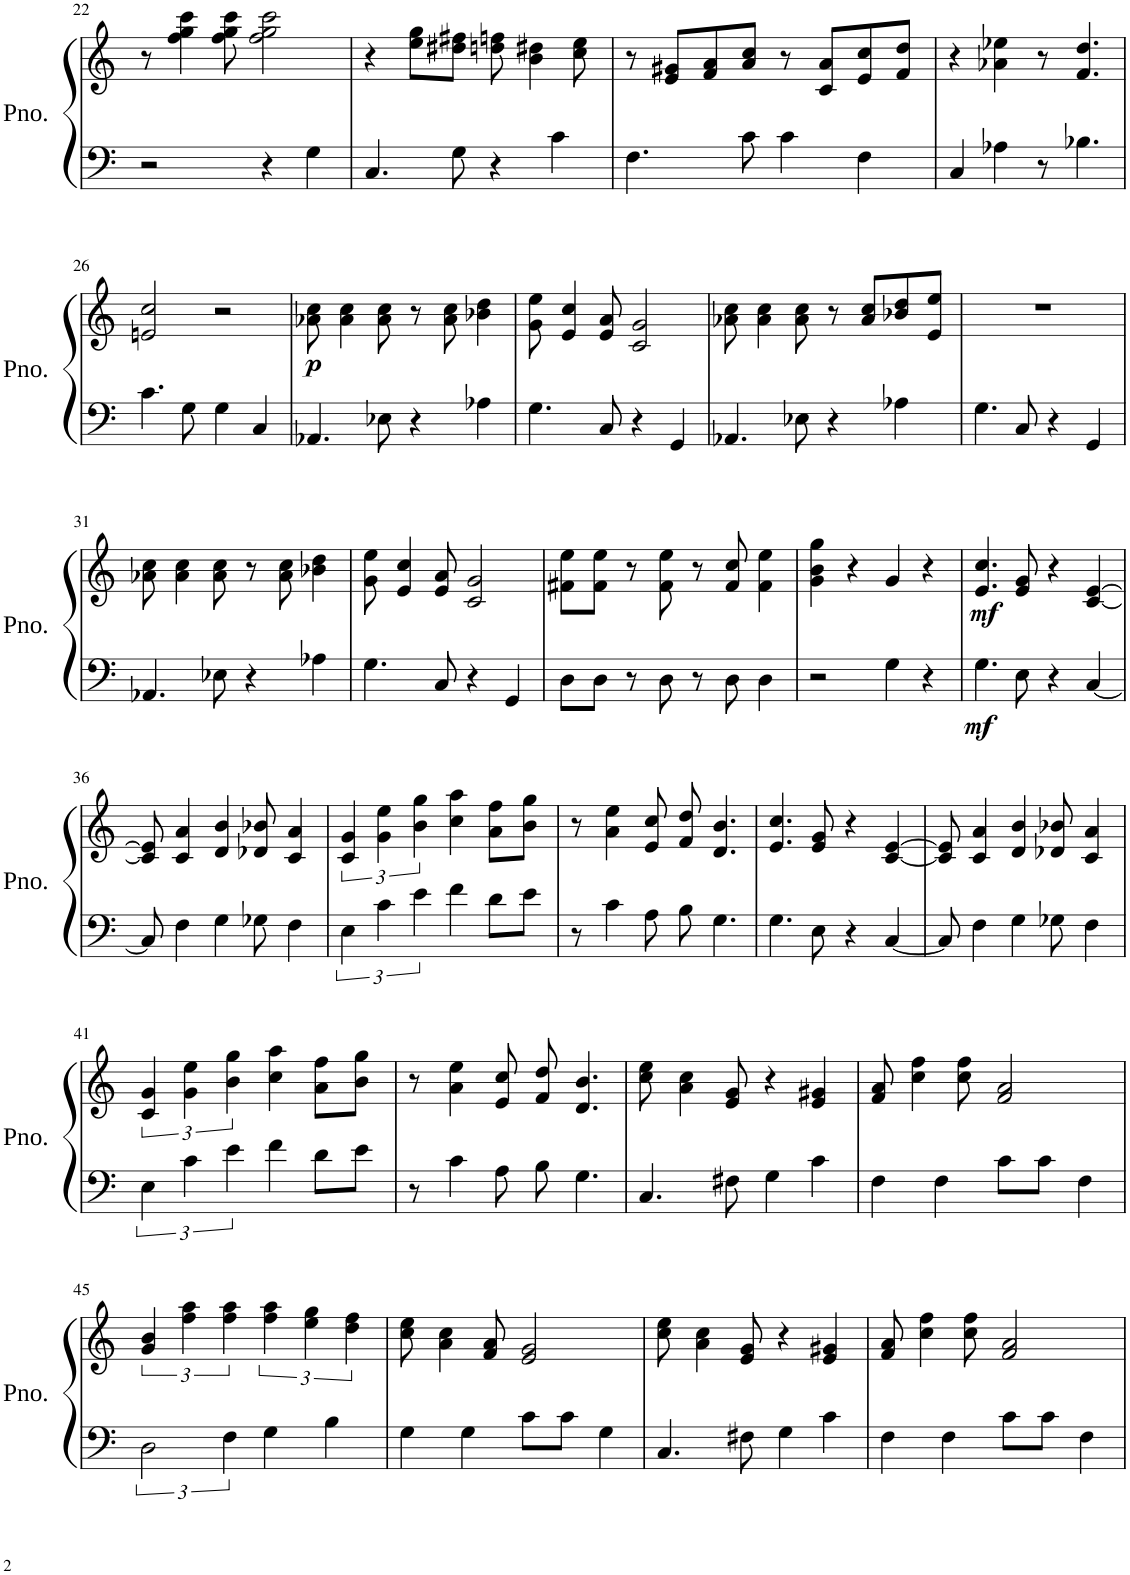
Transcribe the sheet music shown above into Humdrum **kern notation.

**kern	**kern	**dynam
*part1	*part1	*part1
*staff2	*staff1	*staff1/2
*I"Piano	*	*
*I'Pno.	*	*
!!LO:PB:g=z
*clefF4	*clefG2	*
*k[]	*k[]	*
*M4/4	*M4/4	*
=22	=22	=22
2r	8r	.
.	4ff\ 4gg\ 4ccc\	.
.	8ff\ 8gg\ 8ccc\	.
4r	2ff\ 2gg\ 2ccc\	.
4G\	.	.
=23	=23	=23
4.C/	4r	.
.	8ee\ 8gg\L	.
8G\	8dd#X\ 8ff#X\J	.
4r	8ddn\ 8ffn\	.
.	4b\ 4dd#X\	.
4c\	.	.
.	8cc\ 8ee\	.
=24	=24	=24
4.F\	8r	.
.	8e/ 8g#X/L	.
.	8f/ 8a/	.
8c\	8a/ 8cc/J	.
4c\	8r	.
.	8c/ 8a/L	.
4F\	8e/ 8cc/	.
.	8f/ 8dd/J	.
=25	=25	=25
4C/	4r	.
4A-X\	4a-X\ 4ee-X\	.
8r	8r	.
4.B-X\	4.f/ 4.dd/	.
!!LO:LB:g=z
=26	=26	=26
4.c\	2en/ 2cc/	.
8G\	.	.
4G\	2r	.
4C/	.	.
=27	=27	=27
!	!	!LO:DY:b
4.AA-X/	8a-X\ 8cc\	p
.	4a-\ 4cc\	.
8E-X\	8a-\ 8cc\	.
4r	8r	.
.	8a-\ 8cc\	.
4A-X\	4b-X\ 4dd\	.
=28	=28	=28
4.G\	8g\ 8ee\	.
.	4e/ 4cc/	.
8C/	8e/ 8a/	.
4r	2c/ 2g/	.
4GG/	.	.
=29	=29	=29
4.AA-X/	8a-X\ 8cc\	.
.	4a-\ 4cc\	.
8E-X\	8a-\ 8cc\	.
4r	8r	.
.	8a-/ 8cc/L	.
4A-X\	8b-X/ 8dd/	.
.	8e/ 8ee/J	.
=30	=30	=30
4.G\	1r	.
8C/	.	.
4r	.	.
4GG/	.	.
!!LO:LB:g=z
=31	=31	=31
4.AA-X/	8a-X\ 8cc\	.
.	4a-\ 4cc\	.
8E-X\	8a-\ 8cc\	.
4r	8r	.
.	8a-\ 8cc\	.
4A-X\	4b-X\ 4dd\	.
=32	=32	=32
4.G\	8g\ 8ee\	.
.	4e/ 4cc/	.
8C/	8e/ 8a/	.
4r	2c/ 2g/	.
4GG/	.	.
=33	=33	=33
8D\L	8f#X\ 8ee\L	.
8D\J	8f#\ 8ee\J	.
8r	8r	.
8D\	8f#\ 8ee\	.
8r	8r	.
8D\	8f#/ 8cc/	.
4D\	4f#\ 4ee\	.
=34	=34	=34
2r	4g\ 4b\ 4gg\	.
.	4r	.
4G\	4g/	.
4r	4r	.
=35	=35	=35
!	!	!LO:DY:b=2
!	!	!LO:DY:n=1:b
4.G\	4.e/ 4.cc/	mf mf
8E\	8e/ 8g/	.
4r	4r	.
[4C/	[4c/ [4e/	.
!!LO:LB:g=z
=36	=36	=36
8C/]	8c/] 8e/]	.
4F\	4c/ 4a/	.
4G\	4d/ 4b/	.
8G-X\	8d-X/ 8b-X/	.
4F\	4c/ 4a/	.
=37	=37	=37
6E\	6c/ 6g/	.
6c\	6g\ 6ee\	.
6e\	6b\ 6gg\	.
4f\	4cc\ 4aa\	.
8d\L	8a\ 8ff\L	.
8e\J	8b\ 8gg\J	.
=38	=38	=38
8r	8r	.
4c\	4a\ 4ee\	.
8A\	8e/ 8cc/	.
8B\	8f/ 8dd/	.
4.G\	4.d/ 4.b/	.
=39	=39	=39
4.G\	4.e/ 4.cc/	.
8E\	8e/ 8g/	.
4r	4r	.
[4C/	[4c/ [4e/	.
=40	=40	=40
8C/]	8c/] 8e/]	.
4F\	4c/ 4a/	.
4G\	4d/ 4b/	.
8G-X\	8d-X/ 8b-X/	.
4F\	4c/ 4a/	.
!!LO:LB:g=z
=41	=41	=41
6E\	6c/ 6g/	.
6c\	6g\ 6ee\	.
6e\	6b\ 6gg\	.
4f\	4cc\ 4aa\	.
8d\L	8a\ 8ff\L	.
8e\J	8b\ 8gg\J	.
=42	=42	=42
8r	8r	.
4c\	4a\ 4ee\	.
8A\	8e/ 8cc/	.
8B\	8f/ 8dd/	.
4.G\	4.d/ 4.b/	.
=43	=43	=43
4.C/	8cc\ 8ee\	.
.	4a\ 4cc\	.
8F#X\	8e/ 8g/	.
4G\	4r	.
4c\	4e/ 4g#X/	.
=44	=44	=44
4F\	8f/ 8a/	.
.	4cc\ 4ff\	.
4F\	.	.
.	8cc\ 8ff\	.
8c\L	2f/ 2a/	.
8c\J	.	.
4F\	.	.
!!LO:LB:g=z
=45	=45	=45
3D\	6g/ 6b/	.
.	6ff\ 6aa\	.
6F\	6ff\ 6aa\	.
4G\	6ff\ 6aa\	.
.	6ee\ 6gg\	.
4B\	.	.
.	6dd\ 6ff\	.
=46	=46	=46
4G\	8cc\ 8ee\	.
.	4a\ 4cc\	.
4G\	.	.
.	8f/ 8a/	.
8c\L	2e/ 2g/	.
8c\J	.	.
4G\	.	.
=47	=47	=47
4.C/	8cc\ 8ee\	.
.	4a\ 4cc\	.
8F#X\	8e/ 8g/	.
4G\	4r	.
4c\	4e/ 4g#X/	.
=48	=48	=48
4F\	8f/ 8a/	.
.	4cc\ 4ff\	.
4F\	.	.
.	8cc\ 8ff\	.
8c\L	2f/ 2a/	.
8c\J	.	.
4F\	.	.
=	=	=
*-	*-	*-
